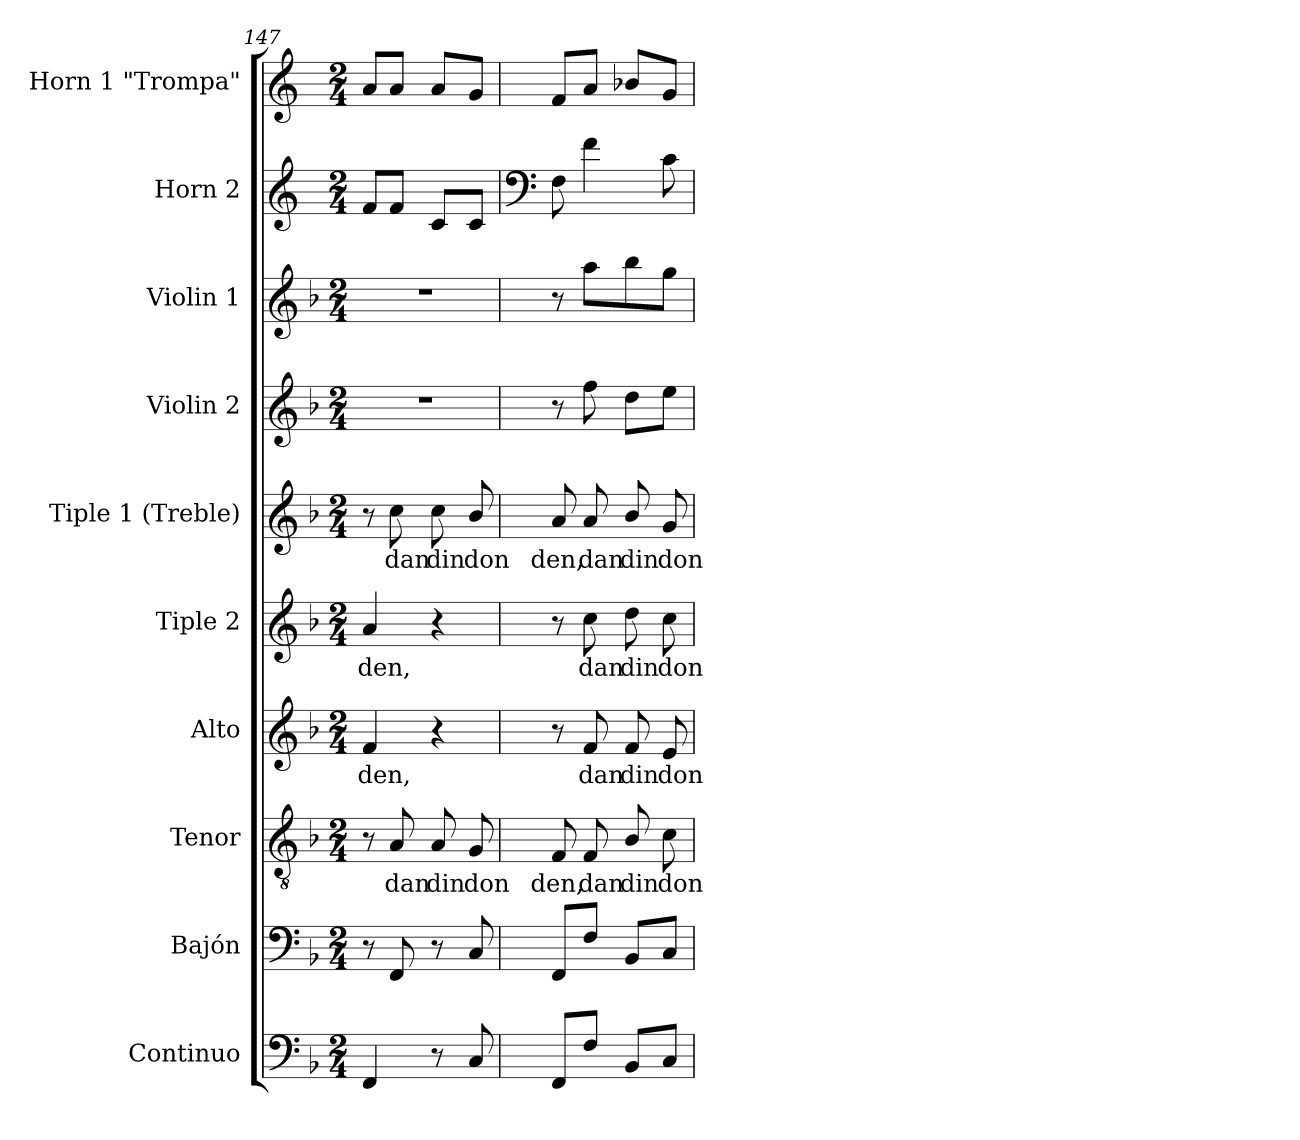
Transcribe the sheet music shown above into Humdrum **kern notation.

**kern	**kern	**kern	**text	**kern	**text	**kern	**text	**kern	**text	**kern	**kern	**kern	**kern
*part10	*part9	*part8	*part8	*part7	*part7	*part6	*part6	*part5	*part5	*part4	*part3	*part2	*part1
*staff10	*staff9	*staff8	*staff8	*staff7	*staff7	*staff6	*staff6	*staff5	*staff5	*staff4	*staff3	*staff2	*staff1
*I"Continuo	*I"Bajón	*I"Tenor	*	*I"Alto	*	*I"Tiple 2	*	*I"Tiple 1 (Treble)	*	*I"Violin 2	*I"Violin 1	*I"Horn 2	*I"Horn 1 "Trompa"
*I'Cont.	*	*I'T.	*	*I'A.	*	*	*	*	*	*I'Vln. 2	*I'Vln. 1	*I'Hn 1.	*I'Hn 1.
*clefF4	*clefF4	*clefGv2	*	*clefG2	*	*clefG2	*	*clefG2	*	*clefG2	*clefG2	*clefG2	*clefG2
*	*	*ITrd7c12	*	*	*	*	*	*	*	*	*	*ITrd7c12	*ITrd7c12
*k[b-]	*k[b-]	*k[b-]	*	*k[b-]	*	*k[b-]	*	*k[b-]	*	*k[b-]	*k[b-]	*k[]	*k[]
*F:	*F:	*F:	*	*F:	*	*F:	*	*F:	*	*F:	*F:	*C:	*C:
*M2/4	*M2/4	*M2/4	*	*M2/4	*	*M2/4	*	*M2/4	*	*M2/4	*M2/4	*M2/4	*M2/4
=147	=147	=147	=147	=147	=147	=147	=147	=147	=147	=147	=147	=147	=147
!	!	!	!	!	!LO:LY:b:color=#000000	!	!	!	!	!	!	!	!
!	!	!	!	!	!	!	!LO:LY:b:color=#000000	!	!	!LO:N:vis=1	!LO:N:vis=1	!	!
4FFi/	8r	8r	.	4fi/	den,	4ai/	den,	8r	.	2r	2r	8Fi/L	8Ai/L
!	!	!	!LO:LY:b:color=#000000	!	!	!	!	!	!	!	!	!	!
!	!	!	!	!	!	!	!	!	!LO:LY:b:color=#000000	!	!	!	!
.	8FFi/	8AAi/	dan	.	.	.	.	8cci\	dan	.	.	8Fi/J	8Ai/J
!	!	!	!LO:LY:b:color=#000000	!	!	!	!	!	!	!	!	!	!
!	!	!	!	!	!	!	!	!	!LO:LY:b:color=#000000	!	!	!	!
8r	8r	8AAi/	din	4r	.	4r	.	8cci\	din	.	.	8Ci/L	8Ai/L
!	!	!	!LO:LY:b:color=#000000	!	!	!	!	!	!	!	!	!	!
!	!	!	!	!	!	!	!	!	!LO:LY:b:color=#000000	!	!	!	!
8Ci/	8Ci/	8GGi/	don	.	.	.	.	8b-i/	don	.	.	8Ci/J	8Gi/J
!!LO:LB:g=z
=148	=148	=148	=148	=148	=148	=148	=148	=148	=148	=148	=148	=148	=148
*	*	*	*	*	*	*	*	*	*	*	*	*clefF4	*
!	!	!	!LO:LY:b:color=#000000	!	!	!	!	!	!	!	!	!	!
!	!	!	!	!	!	!	!	!	!LO:LY:b:color=#000000	!	!	!	!
8FFi/L	8FFi/L	8FFi/	den,	8r	.	8r	.	8ai/	den,	8r	8r	8FFi\	8Fi/L
!	!	!	!LO:LY:b:color=#000000	!	!	!	!	!	!	!	!	!	!
!	!	!	!	!	!LO:LY:b:color=#000000	!	!	!	!	!	!	!	!
!	!	!	!	!	!	!	!LO:LY:b:color=#000000	!	!	!	!	!	!
!	!	!	!	!	!	!	!	!	!LO:LY:b:color=#000000	!	!	!	!
8Fi/J	8Fi/J	8FFi/	dan	8fi/	dan	8cci\	dan	8ai/	dan	8ffi\	8aai\L	4Fi\	8Ai/J
!	!	!	!LO:LY:b:color=#000000	!	!	!	!	!	!	!	!	!	!
!	!	!	!	!	!LO:LY:b:color=#000000	!	!	!	!	!	!	!	!
!	!	!	!	!	!	!	!LO:LY:b:color=#000000	!	!	!	!	!	!
!	!	!	!	!	!	!	!	!	!LO:LY:b:color=#000000	!	!	!	!
8BB-i/L	8BB-i/L	8BB-i/	din	8fi/	din	8ddi\	din	8b-i/	din	8ddi\L	8bb-i\	.	8B-Xi/L
!	!	!	!LO:LY:b:color=#000000	!	!	!	!	!	!	!	!	!	!
!	!	!	!	!	!LO:LY:b:color=#000000	!	!	!	!	!	!	!	!
!	!	!	!	!	!	!	!LO:LY:b:color=#000000	!	!	!	!	!	!
!	!	!	!	!	!	!	!	!	!LO:LY:b:color=#000000	!	!	!	!
8Ci/J	8Ci/J	8Ci\	don	8ei/	don	8cci\	don	8gi/	don	8eei\J	8ggi\J	8Ci\	8Gi/J
=	=	=	=	=	=	=	=	=	=	=	=	=	=
*-	*-	*-	*-	*-	*-	*-	*-	*-	*-	*-	*-	*-	*-
